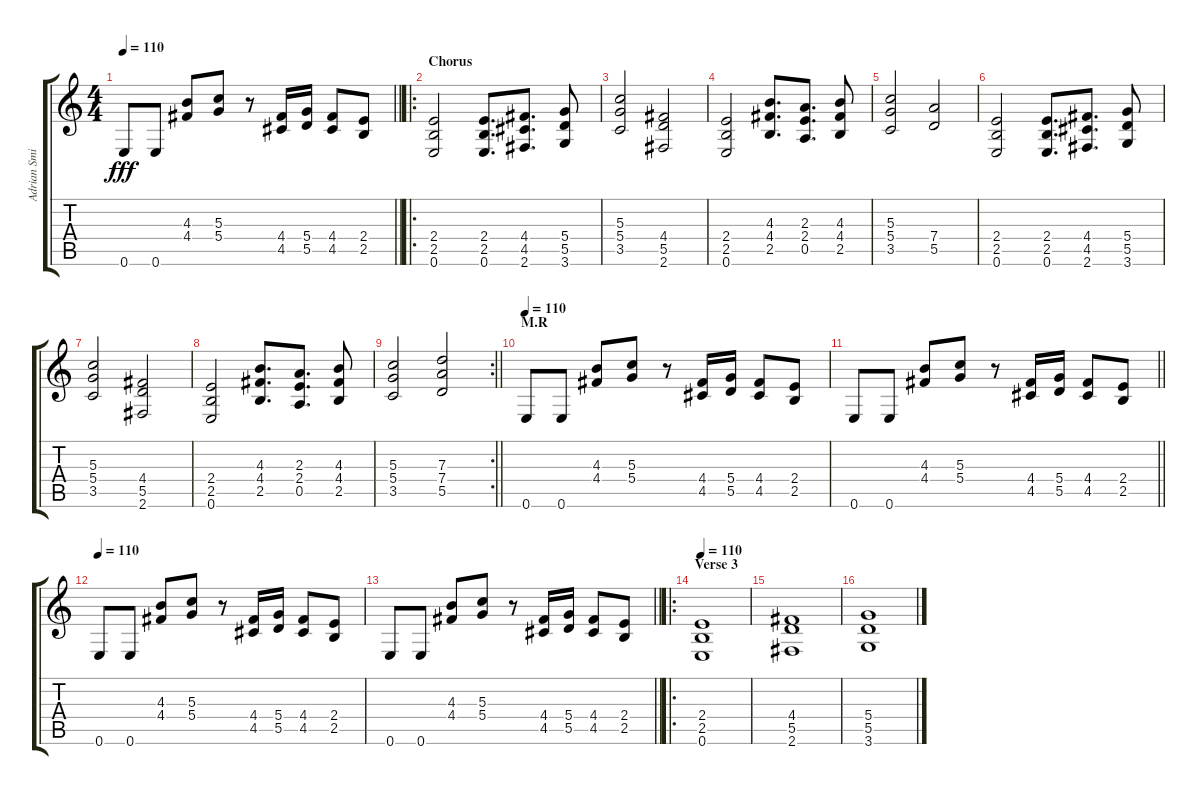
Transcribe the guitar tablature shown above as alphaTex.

\track ("Adrian Smith (Dis)" "Adrian Smi") {instrument distortionguitar}
\staff {score tabs}
\tuning (E4 B3 G3 D3 A2 E2) {hide}
\ts (4 4)
\tempo 110
\clef g2
\barLineRight lightlight
\ks c
0.6.8{dy fff} 0.6.8 (4.3 4.4).8 (5.3 5.4).8 r.8 (4.4 4.5).16 (5.4 5.5).16 (4.4 4.5).8 (2.4 2.5).8 |
\ro
\section ("" "Chorus")
(2.4 2.5 0.6).2 (2.4 2.5 0.6).8{d} (4.4 4.5 2.6).8{d} (5.4 5.5 3.6).8 |
(5.3 5.4 3.5).2 (4.4 5.5 2.6).2 |
(2.4 2.5 0.6).2 (4.3 4.4 2.5).8{d} (2.3 2.4 0.5).8{d} (4.3 4.4 2.5).8 |
(5.3 5.4 3.5).2 (7.4 5.5).2 |
(2.4 2.5 0.6).2 (2.4 2.5 0.6).8{d} (4.4 4.5 2.6).8{d} (5.4 5.5 3.6).8 |
(5.3 5.4 3.5).2 (4.4 5.5 2.6).2 |
(2.4 2.5 0.6).2 (4.3 4.4 2.5).8{d} (2.3 2.4 0.5).8{d} (4.3 4.4 2.5).8 |
\rc 2
\barLineRight lightlight
(5.3 5.4 3.5).2 (7.3 7.4 5.5).2 |
\section ("" "M.R")
\tempo 110
0.6.8 0.6.8 (4.3 4.4).8 (5.3 5.4).8 r.8 (4.4 4.5).16 (5.4 5.5).16 (4.4 4.5).8 (2.4 2.5).8 |
\barLineRight lightlight
0.6.8 0.6.8 (4.3 4.4).8 (5.3 5.4).8 r.8 (4.4 4.5).16 (5.4 5.5).16 (4.4 4.5).8 (2.4 2.5).8 |
\tempo 110
0.6.8 0.6.8 (4.3 4.4).8 (5.3 5.4).8 r.8 (4.4 4.5).16 (5.4 5.5).16 (4.4 4.5).8 (2.4 2.5).8 |
\barLineRight lightlight
0.6.8 0.6.8 (4.3 4.4).8 (5.3 5.4).8 r.8 (4.4 4.5).16 (5.4 5.5).16 (4.4 4.5).8 (2.4 2.5).8 |
\ro
\section ("" "Verse 3")
\tempo 110
(2.4 2.5 0.6).1 |
(4.4 5.5 2.6).1 |
(5.4 5.5 3.6).1
